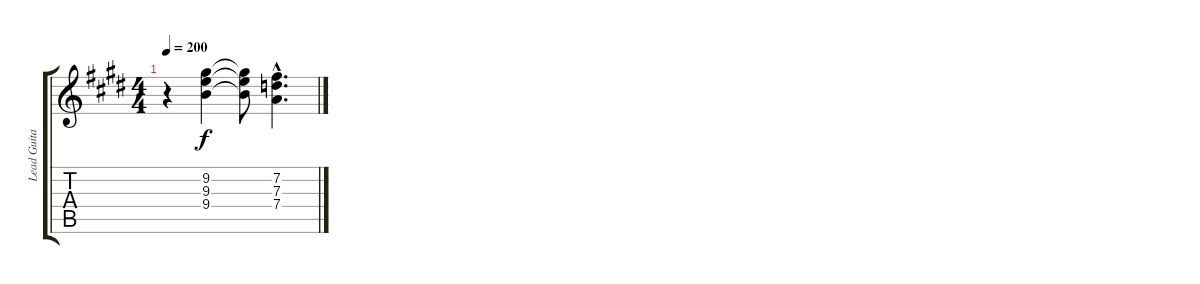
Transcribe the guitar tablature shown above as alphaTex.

\track ("Lead Guitar" "Lead Guita") {instrument overdrivenguitar}
\staff {score tabs}
\tuning (E4 B3 G3 D3 A2 E2) {hide}
\ts (4 4)
\tempo 200
\clef g2
\ks e
r.4{dy f} (9.2 9.3 9.4).4 (9.2{t} 9.3{t} 9.4{t}).8 (7.2{hac} 7.3{hac} 7.4{hac}).4{d}
